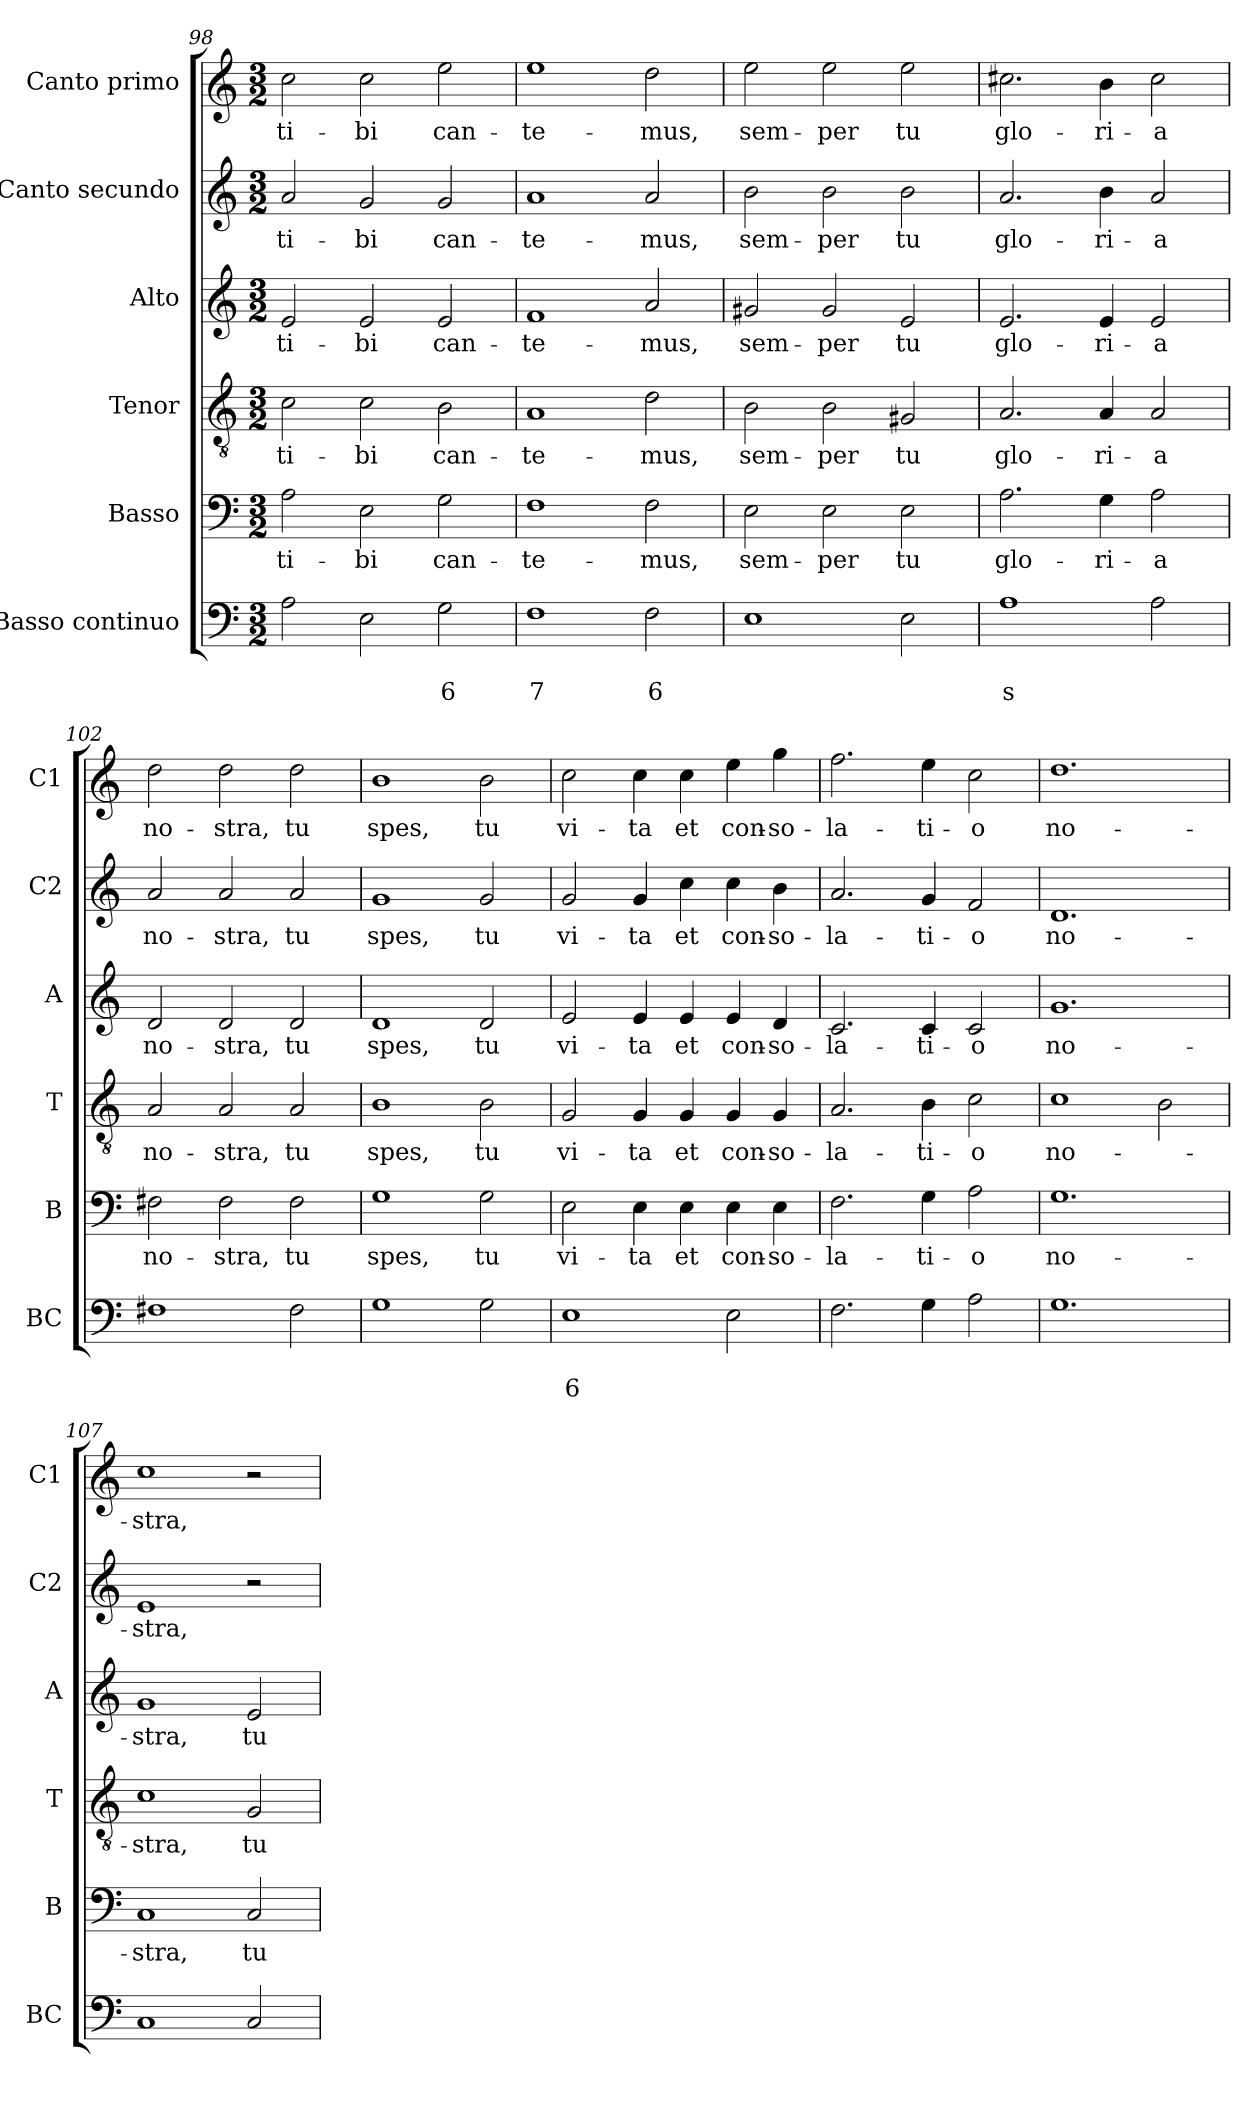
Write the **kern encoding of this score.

**kern	**text	**text	**kern	**text	**kern	**text	**kern	**text	**kern	**text	**kern	**text
*part6	*part6	*part6	*part5	*part5	*part4	*part4	*part3	*part3	*part2	*part2	*part1	*part1
*staff6	*staff6	*staff6	*staff5	*staff5	*staff4	*staff4	*staff3	*staff3	*staff2	*staff2	*staff1	*staff1
*I"Basso continuo	*	*	*I"Basso	*	*I"Tenor	*	*I"Alto	*	*I"Canto secundo	*	*I"Canto primo	*
*I'BC	*	*	*I'B	*	*I'T	*	*I'A	*	*I'C2	*	*I'C1	*
!!LO:PB:g=z
*clefF4	*	*	*clefF4	*	*clefGv2	*	*clefG2	*	*clefG2	*	*clefG2	*
*k[]	*	*	*k[]	*	*k[]	*	*k[]	*	*k[]	*	*k[]	*
*C:	*	*	*C:	*	*C:	*	*C:	*	*C:	*	*C:	*
*M3/2	*	*	*M3/2	*	*M3/2	*	*M3/2	*	*M3/2	*	*M3/2	*
=98	=98	=98	=98	=98	=98	=98	=98	=98	=98	=98	=98	=98
!	!	!	!	!LO:LY:b	!	!LO:LY:b	!	!LO:LY:b	!	!LO:LY:b	!	!LO:LY:b
2A\	.	.	2A\	ti-	2c\	ti-	2e/	ti-	2a/	ti-	2cc\	ti-
!	!	!	!	!LO:LY:b	!	!LO:LY:b	!	!LO:LY:b	!	!LO:LY:b	!	!LO:LY:b
2E\	.	.	2E\	-bi	2c\	-bi	2e/	-bi	2g/	-bi	2cc\	-bi
!	!	!LO:LY:b	!	!LO:LY:b	!	!LO:LY:b	!	!LO:LY:b	!	!LO:LY:b	!	!LO:LY:b
2G\	.	6	2G\	can-	2B\	can-	2e/	can-	2g/	can-	2ee\	can-
=99	=99	=99	=99	=99	=99	=99	=99	=99	=99	=99	=99	=99
!	!	!LO:LY:b	!	!LO:LY:b	!	!LO:LY:b	!	!LO:LY:b	!	!LO:LY:b	!	!LO:LY:b
1F	.	7	1F	-te-	1A	-te-	1f	-te-	1a	-te-	1ee	-te-
!	!	!LO:LY:b	!	!LO:LY:b	!	!LO:LY:b	!	!LO:LY:b	!	!LO:LY:b	!	!LO:LY:b
2F\	.	6	2F\	-mus,	2d\	-mus,	2a/	-mus,	2a/	-mus,	2dd\	-mus,
=100	=100	=100	=100	=100	=100	=100	=100	=100	=100	=100	=100	=100
!	!	!	!	!LO:LY:b	!	!LO:LY:b	!	!LO:LY:b	!	!LO:LY:b	!	!LO:LY:b
1E	.	.	2E\	sem-	2B\	sem-	2g#X/	sem-	2b\	sem-	2ee\	sem-
!	!	!	!	!LO:LY:b	!	!LO:LY:b	!	!LO:LY:b	!	!LO:LY:b	!	!LO:LY:b
.	.	.	2E\	-per	2B\	-per	2g#/	-per	2b\	-per	2ee\	-per
!	!	!	!	!LO:LY:b	!	!LO:LY:b	!	!LO:LY:b	!	!LO:LY:b	!	!LO:LY:b
2E\	.	.	2E\	tu	2G#X/	tu	2e/	tu	2b\	tu	2ee\	tu
=101	=101	=101	=101	=101	=101	=101	=101	=101	=101	=101	=101	=101
!	!	!LO:LY:b	!	!LO:LY:b	!	!LO:LY:b	!	!LO:LY:b	!	!LO:LY:b	!	!LO:LY:b
1A	.	s	2.A\	glo-	2.A/	glo-	2.e/	glo-	2.a/	glo-	2.cc#X\	glo-
!	!	!	!	!LO:LY:b	!	!LO:LY:b	!	!LO:LY:b	!	!LO:LY:b	!	!LO:LY:b
.	.	.	4G\	-ri-	4A/	-ri-	4e/	-ri-	4b\	-ri-	4b\	-ri-
!	!	!	!	!LO:LY:b	!	!LO:LY:b	!	!LO:LY:b	!	!LO:LY:b	!	!LO:LY:b
2A\	.	.	2A\	-a	2A/	-a	2e/	-a	2a/	-a	2cc#\	-a
=102	=102	=102	=102	=102	=102	=102	=102	=102	=102	=102	=102	=102
!	!	!	!	!LO:LY:b	!	!LO:LY:b	!	!LO:LY:b	!	!LO:LY:b	!	!LO:LY:b
1F#X	.	.	2F#X\	no-	2A/	no-	2d/	no-	2a/	no-	2dd\	no-
!	!	!	!	!LO:LY:b	!	!LO:LY:b	!	!LO:LY:b	!	!LO:LY:b	!	!LO:LY:b
.	.	.	2F#\	-stra,	2A/	-stra,	2d/	-stra,	2a/	-stra,	2dd\	-stra,
!	!	!	!	!LO:LY:b	!	!LO:LY:b	!	!LO:LY:b	!	!LO:LY:b	!	!LO:LY:b
2F#\	.	.	2F#\	tu	2A/	tu	2d/	tu	2a/	tu	2dd\	tu
!!LO:LB:g=z
=103	=103	=103	=103	=103	=103	=103	=103	=103	=103	=103	=103	=103
!	!	!	!	!LO:LY:b	!	!LO:LY:b	!	!LO:LY:b	!	!LO:LY:b	!	!LO:LY:b
1G	.	.	1G	spes,	1B	spes,	1d	spes,	1g	spes,	1b	spes,
!	!	!	!	!LO:LY:b	!	!LO:LY:b	!	!LO:LY:b	!	!LO:LY:b	!	!LO:LY:b
2G\	.	.	2G\	tu	2B\	tu	2d/	tu	2g/	tu	2b\	tu
=104	=104	=104	=104	=104	=104	=104	=104	=104	=104	=104	=104	=104
!	!	!LO:LY:b	!	!LO:LY:b	!	!LO:LY:b	!	!LO:LY:b	!	!LO:LY:b	!	!LO:LY:b
1E	.	6	2E\	vi-	2G/	vi-	2e/	vi-	2g/	vi-	2cc\	vi-
!	!	!	!	!LO:LY:b	!	!LO:LY:b	!	!LO:LY:b	!	!LO:LY:b	!	!LO:LY:b
.	.	.	4E\	-ta	4G/	-ta	4e/	-ta	4g/	-ta	4cc\	-ta
!	!	!	!	!LO:LY:b	!	!LO:LY:b	!	!LO:LY:b	!	!LO:LY:b	!	!LO:LY:b
.	.	.	4E\	et	4G/	et	4e/	et	4cc\	et	4cc\	et
!	!	!	!	!LO:LY:b	!	!LO:LY:b	!	!LO:LY:b	!	!LO:LY:b	!	!LO:LY:b
2E\	.	.	4E\	con-	4G/	con-	4e/	con-	4cc\	con-	4ee\	con-
!	!	!	!	!LO:LY:b	!	!LO:LY:b	!	!LO:LY:b	!	!LO:LY:b	!	!LO:LY:b
.	.	.	4E\	-so-	4G/	-so-	4d/	-so-	4b\	-so-	4gg\	-so-
=105	=105	=105	=105	=105	=105	=105	=105	=105	=105	=105	=105	=105
!	!	!	!	!LO:LY:b	!	!LO:LY:b	!	!LO:LY:b	!	!LO:LY:b	!	!LO:LY:b
2.F\	.	.	2.F\	-la-	2.A/	-la-	2.c/	-la-	2.a/	-la-	2.ff\	-la-
!	!	!	!	!LO:LY:b	!	!LO:LY:b	!	!LO:LY:b	!	!LO:LY:b	!	!LO:LY:b
4G\	.	.	4G\	-ti-	4B\	-ti-	4c/	-ti-	4g/	-ti-	4ee\	-ti-
!	!	!	!	!LO:LY:b	!	!LO:LY:b	!	!LO:LY:b	!	!LO:LY:b	!	!LO:LY:b
2A\	.	.	2A\	-o	2c\	-o	2c/	-o	2f/	-o	2cc\	-o
=106	=106	=106	=106	=106	=106	=106	=106	=106	=106	=106	=106	=106
!	!	!	!	!LO:LY:b	!	!LO:LY:b	!	!LO:LY:b	!	!LO:LY:b	!	!LO:LY:b
1.G	.	.	1.G	no-	1c	no-	1.g	no-	1.d	no-	1.dd	no-
.	.	.	.	.	2B\	.	.	.	.	.	.	.
=107	=107	=107	=107	=107	=107	=107	=107	=107	=107	=107	=107	=107
!	!	!	!	!LO:LY:b	!	!LO:LY:b	!	!LO:LY:b	!	!LO:LY:b	!	!LO:LY:b
1C	.	.	1C	-stra,	1c	-stra,	1g	-stra,	1e	-stra,	1cc	-stra,
!	!	!	!	!LO:LY:b	!	!LO:LY:b	!	!LO:LY:b	!	!	!	!
2C/	.	.	2C/	tu	2G/	tu	2e/	tu	2r	.	2r	.
=	=	=	=	=	=	=	=	=	=	=	=	=
*-	*-	*-	*-	*-	*-	*-	*-	*-	*-	*-	*-	*-
